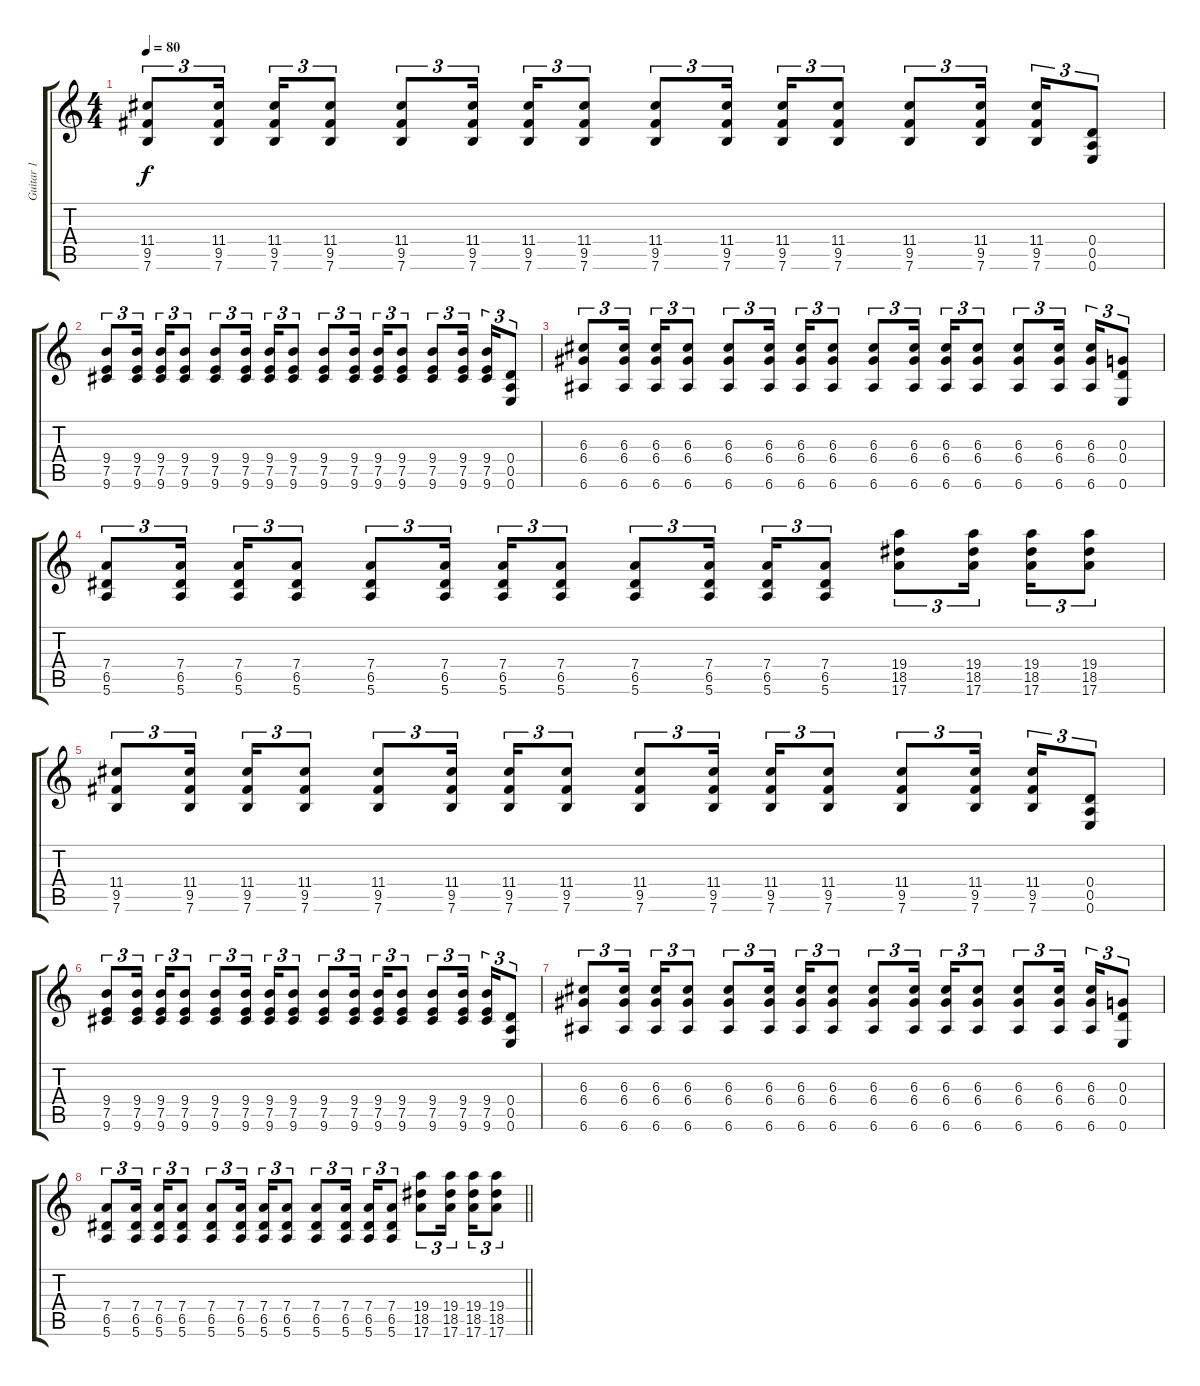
\track ("Guitar 1" "Guitar 1") {instrument distortionguitar}
\staff {score tabs}
\tuning (E4 B3 G3 D3 A2 E2) {hide}
\ts (4 4)
\tempo 80
\clef g2
\ks c
(11.4 9.5 7.6).8{tu (3 2) dy f volume 13} (11.4 9.5 7.6).16{tu (3 2) beam splitsecondary} (11.4 9.5 7.6).16{tu (3 2)} (11.4 9.5 7.6).8{tu (3 2)} (11.4 9.5 7.6).8{tu (3 2)} (11.4 9.5 7.6).16{tu (3 2) beam splitsecondary} (11.4 9.5 7.6).16{tu (3 2)} (11.4 9.5 7.6).8{tu (3 2)} (11.4 9.5 7.6).8{tu (3 2)} (11.4 9.5 7.6).16{tu (3 2) beam splitsecondary} (11.4 9.5 7.6).16{tu (3 2)} (11.4 9.5 7.6).8{tu (3 2)} (11.4 9.5 7.6).8{tu (3 2)} (11.4 9.5 7.6).16{tu (3 2) beam splitsecondary} (11.4 9.5 7.6).16{tu (3 2)} (0.4 0.5 0.6).8{tu (3 2)} |
(9.4 7.5 9.6).8{tu (3 2)} (9.4 7.5 9.6).16{tu (3 2) beam splitsecondary} (9.4 7.5 9.6).16{tu (3 2)} (9.4 7.5 9.6).8{tu (3 2)} (9.4 7.5 9.6).8{tu (3 2)} (9.4 7.5 9.6).16{tu (3 2) beam splitsecondary} (9.4 7.5 9.6).16{tu (3 2)} (9.4 7.5 9.6).8{tu (3 2)} (9.4 7.5 9.6).8{tu (3 2)} (9.4 7.5 9.6).16{tu (3 2) beam splitsecondary} (9.4 7.5 9.6).16{tu (3 2)} (9.4 7.5 9.6).8{tu (3 2)} (9.4 7.5 9.6).8{tu (3 2)} (9.4 7.5 9.6).16{tu (3 2) beam splitsecondary} (9.4 7.5 9.6).16{tu (3 2)} (0.4 0.5 0.6).8{tu (3 2)} |
(6.3 6.4 6.6).8{tu (3 2)} (6.3 6.4 6.6).16{tu (3 2) beam splitsecondary} (6.3 6.4 6.6).16{tu (3 2)} (6.3 6.4 6.6).8{tu (3 2)} (6.3 6.4 6.6).8{tu (3 2)} (6.3 6.4 6.6).16{tu (3 2) beam splitsecondary} (6.3 6.4 6.6).16{tu (3 2)} (6.3 6.4 6.6).8{tu (3 2)} (6.3 6.4 6.6).8{tu (3 2)} (6.3 6.4 6.6).16{tu (3 2) beam splitsecondary} (6.3 6.4 6.6).16{tu (3 2)} (6.3 6.4 6.6).8{tu (3 2)} (6.3 6.4 6.6).8{tu (3 2)} (6.3 6.4 6.6).16{tu (3 2) beam splitsecondary} (6.3 6.4 6.6).16{tu (3 2)} (0.3 0.4 0.6).8{tu (3 2)} |
(7.4 6.5 5.6).8{tu (3 2)} (7.4 6.5 5.6).16{tu (3 2) beam splitsecondary} (7.4 6.5 5.6).16{tu (3 2)} (7.4 6.5 5.6).8{tu (3 2)} (7.4 6.5 5.6).8{tu (3 2)} (7.4 6.5 5.6).16{tu (3 2) beam splitsecondary} (7.4 6.5 5.6).16{tu (3 2)} (7.4 6.5 5.6).8{tu (3 2)} (7.4 6.5 5.6).8{tu (3 2)} (7.4 6.5 5.6).16{tu (3 2) beam splitsecondary} (7.4 6.5 5.6).16{tu (3 2)} (7.4 6.5 5.6).8{tu (3 2)} (19.4 18.5 17.6).8{tu (3 2)} (19.4 18.5 17.6).16{tu (3 2) beam splitsecondary} (19.4 18.5 17.6).16{tu (3 2)} (19.4 18.5 17.6).8{tu (3 2)} |
(11.4 9.5 7.6).8{tu (3 2) volume 13} (11.4 9.5 7.6).16{tu (3 2) beam splitsecondary} (11.4 9.5 7.6).16{tu (3 2)} (11.4 9.5 7.6).8{tu (3 2)} (11.4 9.5 7.6).8{tu (3 2)} (11.4 9.5 7.6).16{tu (3 2) beam splitsecondary} (11.4 9.5 7.6).16{tu (3 2)} (11.4 9.5 7.6).8{tu (3 2)} (11.4 9.5 7.6).8{tu (3 2)} (11.4 9.5 7.6).16{tu (3 2) beam splitsecondary} (11.4 9.5 7.6).16{tu (3 2)} (11.4 9.5 7.6).8{tu (3 2)} (11.4 9.5 7.6).8{tu (3 2)} (11.4 9.5 7.6).16{tu (3 2) beam splitsecondary} (11.4 9.5 7.6).16{tu (3 2)} (0.4 0.5 0.6).8{tu (3 2)} |
(9.4 7.5 9.6).8{tu (3 2)} (9.4 7.5 9.6).16{tu (3 2) beam splitsecondary} (9.4 7.5 9.6).16{tu (3 2)} (9.4 7.5 9.6).8{tu (3 2)} (9.4 7.5 9.6).8{tu (3 2)} (9.4 7.5 9.6).16{tu (3 2) beam splitsecondary} (9.4 7.5 9.6).16{tu (3 2)} (9.4 7.5 9.6).8{tu (3 2)} (9.4 7.5 9.6).8{tu (3 2)} (9.4 7.5 9.6).16{tu (3 2) beam splitsecondary} (9.4 7.5 9.6).16{tu (3 2)} (9.4 7.5 9.6).8{tu (3 2)} (9.4 7.5 9.6).8{tu (3 2)} (9.4 7.5 9.6).16{tu (3 2) beam splitsecondary} (9.4 7.5 9.6).16{tu (3 2)} (0.4 0.5 0.6).8{tu (3 2)} |
(6.3 6.4 6.6).8{tu (3 2)} (6.3 6.4 6.6).16{tu (3 2) beam splitsecondary} (6.3 6.4 6.6).16{tu (3 2)} (6.3 6.4 6.6).8{tu (3 2)} (6.3 6.4 6.6).8{tu (3 2)} (6.3 6.4 6.6).16{tu (3 2) beam splitsecondary} (6.3 6.4 6.6).16{tu (3 2)} (6.3 6.4 6.6).8{tu (3 2)} (6.3 6.4 6.6).8{tu (3 2)} (6.3 6.4 6.6).16{tu (3 2) beam splitsecondary} (6.3 6.4 6.6).16{tu (3 2)} (6.3 6.4 6.6).8{tu (3 2)} (6.3 6.4 6.6).8{tu (3 2)} (6.3 6.4 6.6).16{tu (3 2) beam splitsecondary} (6.3 6.4 6.6).16{tu (3 2)} (0.3 0.4 0.6).8{tu (3 2)} |
\barLineRight lightlight
(7.4 6.5 5.6).8{tu (3 2)} (7.4 6.5 5.6).16{tu (3 2) beam splitsecondary} (7.4 6.5 5.6).16{tu (3 2)} (7.4 6.5 5.6).8{tu (3 2)} (7.4 6.5 5.6).8{tu (3 2)} (7.4 6.5 5.6).16{tu (3 2) beam splitsecondary} (7.4 6.5 5.6).16{tu (3 2)} (7.4 6.5 5.6).8{tu (3 2)} (7.4 6.5 5.6).8{tu (3 2)} (7.4 6.5 5.6).16{tu (3 2) beam splitsecondary} (7.4 6.5 5.6).16{tu (3 2)} (7.4 6.5 5.6).8{tu (3 2)} (19.4 18.5 17.6).8{tu (3 2)} (19.4 18.5 17.6).16{tu (3 2) beam splitsecondary} (19.4 18.5 17.6).16{tu (3 2)} (19.4 18.5 17.6).8{tu (3 2)}
